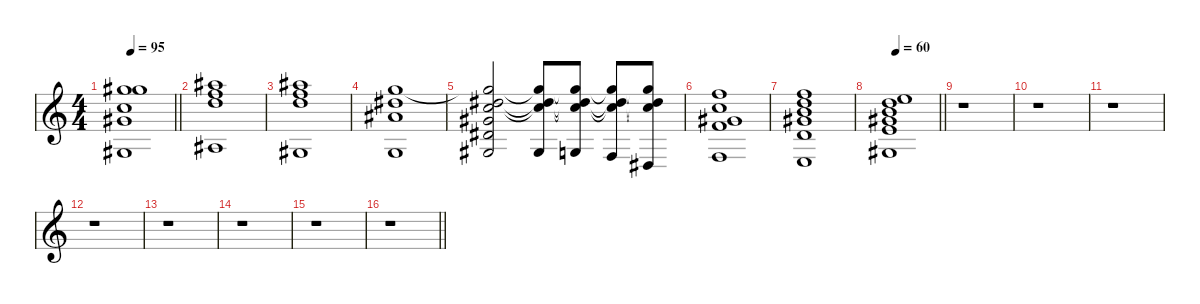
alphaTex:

\defaultSystemsLayout 4
\hideDynamics
\bracketExtendMode nobrackets
\singleTrackTrackNamePolicy hidden
\multiTrackTrackNamePolicy hidden
\firstSystemTrackNameMode fullname
\otherSystemsTrackNameOrientation horizontal
\track ("strings" "vln.") {defaultSystemsLayout 8 instrument stringensemble1}
\staff {score}
\tuning (E4 B3 G3 D3 A2 E2 B1)
\ts (4 4)
\tempo 95
\clef g2
\barLineRight lightlight
\ks c
(16.1{acc #} 21.2{acc #} 17.3 18.4{acc #} 16.6{acc #}).1{dy f beam Up} |
(18.1{acc #} 18.2 19.3 18.6{acc #}).1{beam Up} |
(18.1{acc #} 18.2 19.3 16.6{acc #}).1{beam Up} |
(15.1 16.2{acc #} 15.3{acc #} 15.6).1{beam Up} |
(16.2{acc #} 17.3 18.4{acc #} 18.5{acc #} 16.6{acc #} 15.1{t}).2{beam Up} (16.6{acc #} 15.1{t} 16.2{t acc #} 17.3{t}).8{beam Up} (15.6 15.1{t} 16.2{t acc #} 17.3{t}).8{beam Up} (13.6 15.1{t} 16.2{t acc #} 17.3{t}).8{beam Up} (15.1{t} 16.2{t acc #} 17.3{t} 11.6{acc #}).8{beam Up} |
(13.1 13.2 13.3{acc #} 15.4 13.6).1{beam Up} |
(13.1 15.2 16.3 18.4{acc #} 17.5 17.7).1{beam Up} |
\tempo 60
\barLineRight lightlight
(0.1 17.2 19.3 21.4 23.5{acc #} 21.7{acc #}).1{beam Up} |
r.1{beam Down} |
r.1{beam Down} |
r.1{beam Down} |
r.1{beam Down} |
r.1{beam Down} |
r.1{beam Down} |
r.1{beam Down} |
\barLineRight lightlight
r.1{beam Down}
